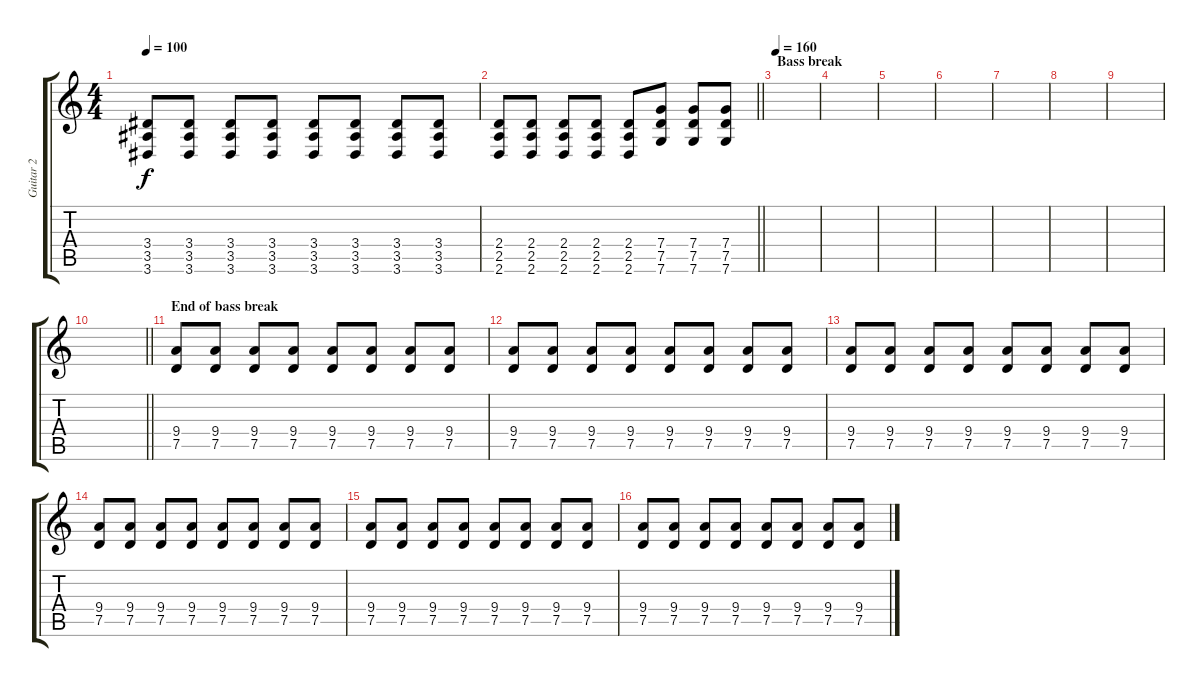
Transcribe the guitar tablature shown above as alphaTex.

\track ("Guitar 2" "Guitar 2") {instrument overdrivenguitar}
\staff {score tabs}
\tuning (D4 A3 F3 C3 G2 C2) {hide}
\ts (4 4)
\tempo 100
\clef g2
\ks c
(3.4 3.5 3.6).8{dy f} (3.4 3.5 3.6).8 (3.4 3.5 3.6).8 (3.4 3.5 3.6).8 (3.4 3.5 3.6).8 (3.4 3.5 3.6).8 (3.4 3.5 3.6).8 (3.4 3.5 3.6).8 |
\barLineRight lightlight
(2.4 2.5 2.6).8 (2.4 2.5 2.6).8 (2.4 2.5 2.6).8 (2.4 2.5 2.6).8 (2.4 2.5 2.6).8 (7.4 7.5 7.6).8 (7.4 7.5 7.6).8 (7.4 7.5 7.6).8 |
\section ("" "Bass break")
\tempo 160
|
|
|
|
|
|
|
\barLineRight lightlight
|
\section ("" "End of bass break")
(9.4 7.5).8 (9.4 7.5).8 (9.4 7.5).8 (9.4 7.5).8 (9.4 7.5).8 (9.4 7.5).8 (9.4 7.5).8 (9.4 7.5).8 |
(9.4 7.5).8 (9.4 7.5).8 (9.4 7.5).8 (9.4 7.5).8 (9.4 7.5).8 (9.4 7.5).8 (9.4 7.5).8 (9.4 7.5).8 |
(9.4 7.5).8 (9.4 7.5).8 (9.4 7.5).8 (9.4 7.5).8 (9.4 7.5).8 (9.4 7.5).8 (9.4 7.5).8 (9.4 7.5).8 |
(9.4 7.5).8 (9.4 7.5).8 (9.4 7.5).8 (9.4 7.5).8 (9.4 7.5).8 (9.4 7.5).8 (9.4 7.5).8 (9.4 7.5).8 |
(9.4 7.5).8 (9.4 7.5).8 (9.4 7.5).8 (9.4 7.5).8 (9.4 7.5).8 (9.4 7.5).8 (9.4 7.5).8 (9.4 7.5).8 |
(9.4 7.5).8 (9.4 7.5).8 (9.4 7.5).8 (9.4 7.5).8 (9.4 7.5).8 (9.4 7.5).8 (9.4 7.5).8 (9.4 7.5).8
